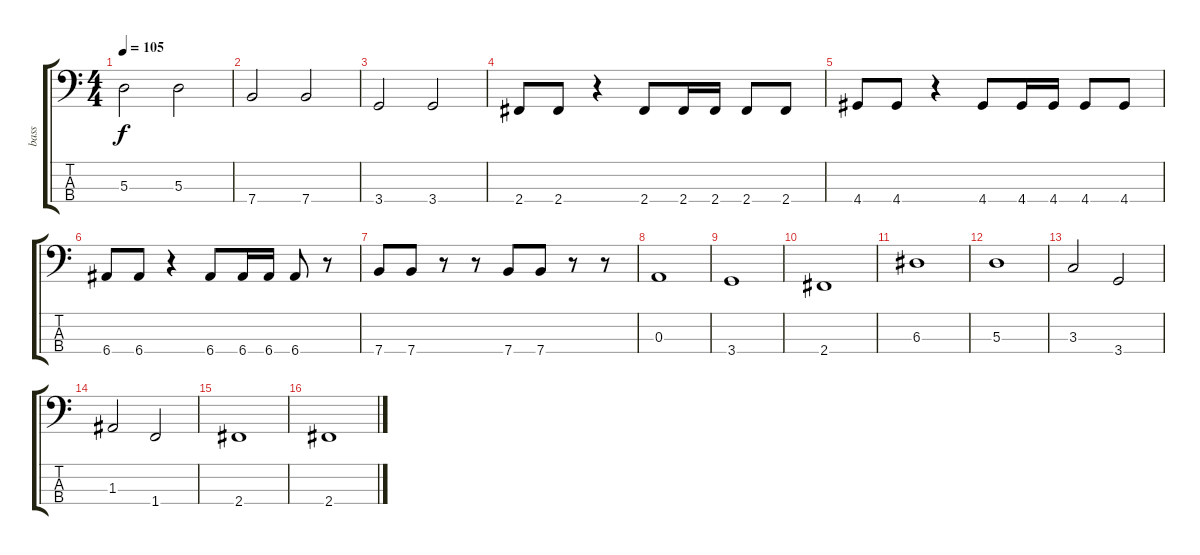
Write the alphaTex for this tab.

\track ("bass" "bass") {instrument electricbassfinger}
\staff {score tabs}
\tuning (G2 D2 A1 E1) {hide}
\ts (4 4)
\tempo 105
\clef f4
\ks c
5.3.2{dy f} 5.3.2 |
7.4.2 7.4.2 |
3.4.2 3.4.2 |
2.4.8 2.4.8 r.4 2.4.8 2.4.16 2.4.16 2.4.8 2.4.8 |
4.4.8 4.4.8 r.4 4.4.8 4.4.16 4.4.16 4.4.8 4.4.8 |
6.4.8 6.4.8 r.4 6.4.8 6.4.16 6.4.16 6.4.8 r.8 |
7.4.8 7.4.8 r.8 r.8 7.4.8 7.4.8 r.8 r.8 |
0.3.1 |
3.4.1 |
2.4.1 |
6.3.1 |
5.3.1 |
3.3.2 3.4.2 |
1.3.2 1.4.2 |
2.4.1 |
2.4.1
